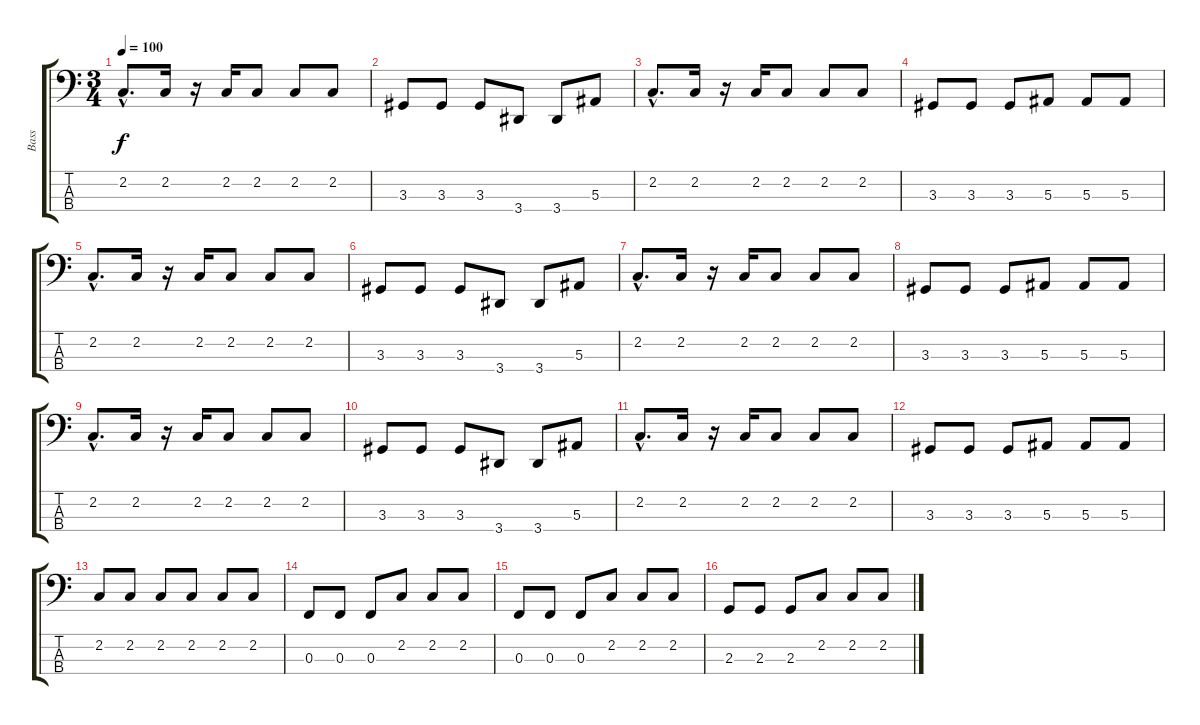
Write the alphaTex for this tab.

\track ("Bass" "Bass") {instrument electricbassfinger}
\staff {score tabs}
\tuning (Eb2 Bb1 F1 C1) {hide}
\ts (3 4)
\tempo 100
\clef f4
\ks c
2.2{hac}.8{d dy f} 2.2.16 r.16 2.2.16 2.2.8 2.2.8 2.2.8 |
3.3.8 3.3.8 3.3.8 3.4.8 3.4.8 5.3.8 |
2.2{hac}.8{d} 2.2.16 r.16 2.2.16 2.2.8 2.2.8 2.2.8 |
3.3.8 3.3.8 3.3.8 5.3.8 5.3.8 5.3.8 |
2.2{hac}.8{d} 2.2.16 r.16 2.2.16 2.2.8 2.2.8 2.2.8 |
3.3.8 3.3.8 3.3.8 3.4.8 3.4.8 5.3.8 |
2.2{hac}.8{d} 2.2.16 r.16 2.2.16 2.2.8 2.2.8 2.2.8 |
3.3.8 3.3.8 3.3.8 5.3.8 5.3.8 5.3.8 |
2.2{hac}.8{d} 2.2.16 r.16 2.2.16 2.2.8 2.2.8 2.2.8 |
3.3.8 3.3.8 3.3.8 3.4.8 3.4.8 5.3.8 |
2.2{hac}.8{d} 2.2.16 r.16 2.2.16 2.2.8 2.2.8 2.2.8 |
3.3.8 3.3.8 3.3.8 5.3.8 5.3.8 5.3.8 |
2.2.8 2.2.8 2.2.8 2.2.8 2.2.8 2.2.8 |
0.3.8 0.3.8 0.3.8 2.2.8 2.2.8 2.2.8 |
0.3.8 0.3.8 0.3.8 2.2.8 2.2.8 2.2.8 |
2.3.8 2.3.8 2.3.8 2.2.8 2.2.8 2.2.8
